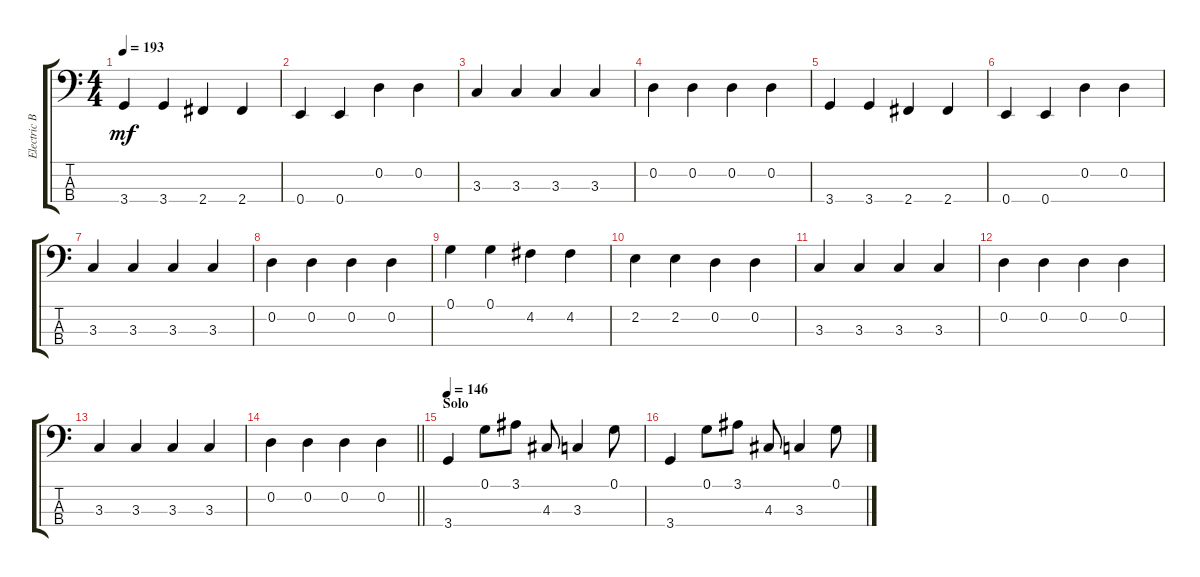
\track ("Electric Bass" "Electric B") {instrument electricbassfinger}
\staff {score tabs}
\tuning (G2 D2 A1 E1) {hide}
\ts (4 4)
\tempo 193
\clef f4
\ks c
3.4.4{dy mf} 3.4.4 2.4.4 2.4.4 |
0.4.4 0.4.4 0.2.4 0.2.4 |
3.3.4 3.3.4 3.3.4 3.3.4 |
0.2.4 0.2.4 0.2.4 0.2.4 |
3.4.4 3.4.4 2.4.4 2.4.4 |
0.4.4 0.4.4 0.2.4 0.2.4 |
3.3.4 3.3.4 3.3.4 3.3.4 |
0.2.4 0.2.4 0.2.4 0.2.4 |
0.1.4 0.1.4 4.2.4 4.2.4 |
2.2.4 2.2.4 0.2.4 0.2.4 |
3.3.4 3.3.4 3.3.4 3.3.4 |
0.2.4 0.2.4 0.2.4 0.2.4 |
3.3.4 3.3.4 3.3.4 3.3.4 |
\barLineRight lightlight
0.2.4 0.2.4 0.2.4 0.2.4 |
\section ("" "Solo")
\tempo 146
3.4.4{instrument slapbass1} 0.1.8 3.1.8 4.3.8 3.3.4 0.1.8 |
3.4.4 0.1.8 3.1.8 4.3.8 3.3.4 0.1.8
